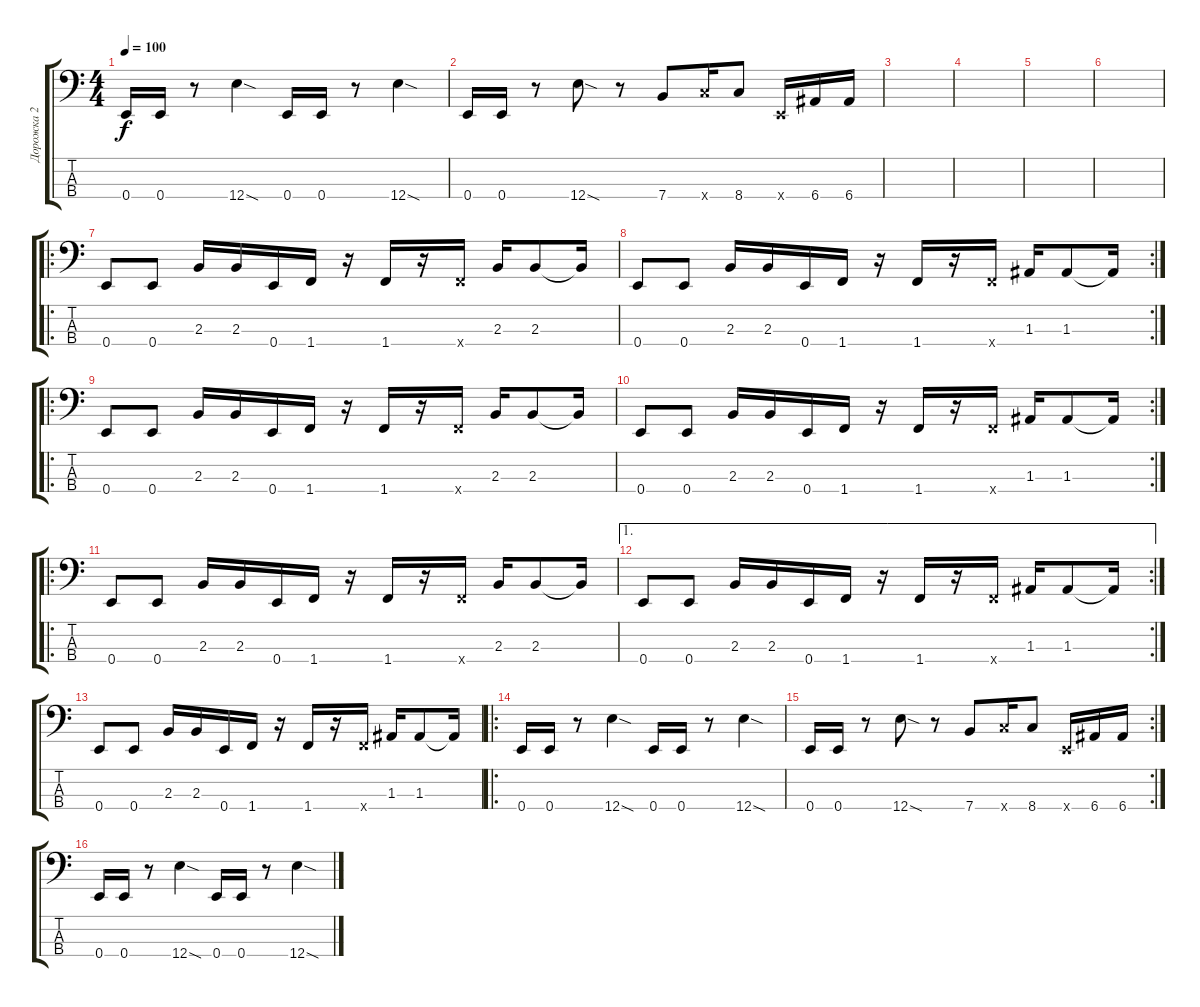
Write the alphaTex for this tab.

\track ("Дорожка 2" "Дорожка 2") {instrument electricbassfinger}
\staff {score tabs}
\tuning (G2 D2 A1 E1) {hide}
\ts (4 4)
\tempo 100
\clef f4
\ks c
0.4.16{dy f} 0.4.16 r.8 12.4{sod}.4 0.4.16 0.4.16 r.8 12.4{sod}.4 |
0.4.16 0.4.16 r.8 12.4{sod}.8 r.8 7.4.8 8.4{x}.16 8.4.8 0.4{x}.16 6.4.16 6.4.16 |
|
|
|
|
\ro
0.4.8 0.4.8 2.3.16 2.3.16 0.4.16 1.4.16 r.16 1.4.16 r.16 1.4{x}.16 2.3.16 2.3.8 2.3{t}.16 |
\rc 2
0.4.8 0.4.8 2.3.16 2.3.16 0.4.16 1.4.16 r.16 1.4.16 r.16 1.4{x}.16 1.3.16 1.3.8 1.3{t}.16 |
\ro
0.4.8 0.4.8 2.3.16 2.3.16 0.4.16 1.4.16 r.16 1.4.16 r.16 1.4{x}.16 2.3.16 2.3.8 2.3{t}.16 |
\rc 2
0.4.8 0.4.8 2.3.16 2.3.16 0.4.16 1.4.16 r.16 1.4.16 r.16 1.4{x}.16 1.3.16 1.3.8 1.3{t}.16 |
\ro
0.4.8 0.4.8 2.3.16 2.3.16 0.4.16 1.4.16 r.16 1.4.16 r.16 1.4{x}.16 2.3.16 2.3.8 2.3{t}.16 |
\ae 1
\rc 2
0.4.8 0.4.8 2.3.16 2.3.16 0.4.16 1.4.16 r.16 1.4.16 r.16 1.4{x}.16 1.3.16 1.3.8 1.3{t}.16 |
0.4.8 0.4.8 2.3.16 2.3.16 0.4.16 1.4.16 r.16 1.4.16 r.16 1.4{x}.16 1.3.16 1.3.8 1.3{t}.16 |
\ro
0.4.16 0.4.16 r.8 12.4{sod}.4 0.4.16 0.4.16 r.8 12.4{sod}.4 |
\rc 2
0.4.16 0.4.16 r.8 12.4{sod}.8 r.8 7.4.8 8.4{x}.16 8.4.8 0.4{x}.16 6.4.16 6.4.16 |
0.4.16 0.4.16 r.8 12.4{sod}.4 0.4.16 0.4.16 r.8 12.4{sod}.4
